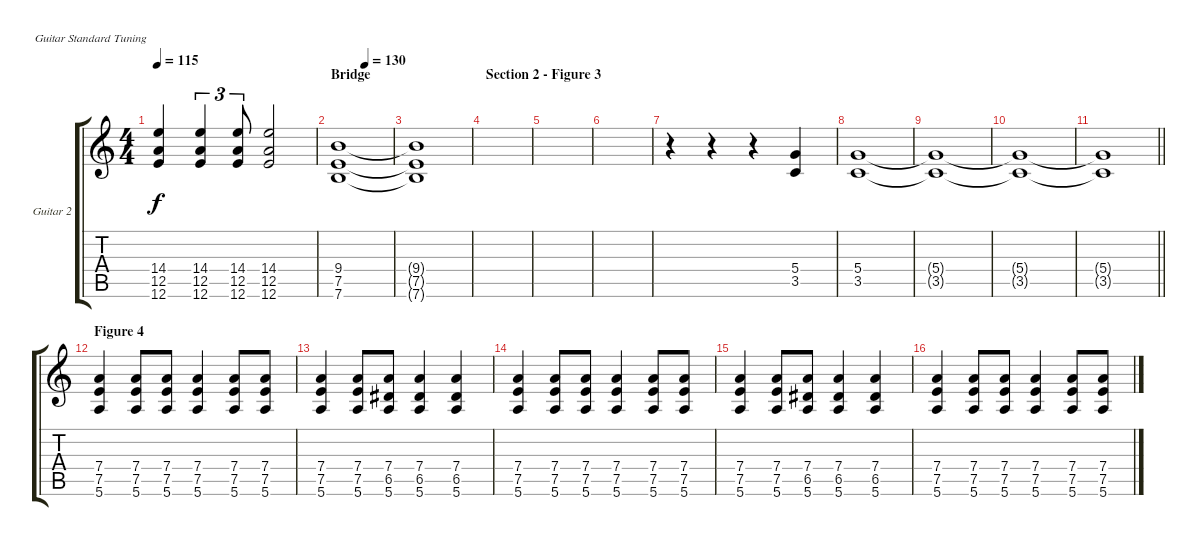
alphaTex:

\defaultSystemsLayout 4
\bracketExtendMode groupsimilarinstruments
\firstSystemTrackNameOrientation horizontal
\otherSystemsTrackNameOrientation horizontal
\track ("Guitar 2" "Guitar 2") {instrument distortionguitar}
\staff {score tabs}
\tuning (E4 B3 G3 D3 A2 E2)
\ts (4 4)
\tempo 115
\clef g2
\scale
0.333333
\ks aminor
(12.6 12.5 14.4).4{dy f} (12.6 12.5 14.4).4{tu (3 2)} (12.6 12.5 14.4).8{tu (3 2)} (12.6 12.5 14.4).2 |
\section ("" "Bridge")
\tempo (130 0.5)
\scale
0.333333 (7.6 7.5 9.4).1 |
\scale
0.333333 (7.6{t} 7.5{t} 9.4{t}).1 |
\section ("" "Section 2 - Figure 3")
\scale
0.333333 |
\scale
0.333333 |
\scale
0.333333 |
\scale
0.333333 r.4 r.4 r.4 (3.5 5.4).4 |
\scale
0.333333 (5.4 3.5).1 |
\scale
0.333333 (5.4{t} 3.5{t}).1 |
\scale
0.333333 (5.4{t} 3.5{t}).1 |
\scale
0.333333
\barLineRight lightlight
(5.4{t} 3.5{t}).1 |
\section ("" "Figure 4")
\scale
0.333333 (5.6 7.5 7.4).4 (5.6 7.5 7.4).8 (5.6 7.5 7.4).8 (5.6 7.5 7.4).4 (5.6 7.5 7.4).8 (5.6 7.5 7.4).8 |
\scale
0.333333 (5.6 7.5 7.4).4 (5.6 7.5 7.4).8 (5.6 6.5 7.4).8 (5.6 6.5 7.4).4 (5.6 6.5 7.4).4 |
\scale
0.333333 (5.6 7.5 7.4).4 (5.6 7.5 7.4).8 (5.6 7.5 7.4).8 (5.6 7.5 7.4).4 (5.6 7.5 7.4).8 (5.6 7.5 7.4).8 |
\scale
0.333333 (5.6 7.5 7.4).4 (5.6 7.5 7.4).8 (5.6 6.5 7.4).8 (5.6 6.5 7.4).4 (5.6 6.5 7.4).4 |
\scale
0.333333 (5.6 7.5 7.4).4 (5.6 7.5 7.4).8 (5.6 7.5 7.4).8 (5.6 7.5 7.4).4 (5.6 7.5 7.4).8 (5.6 7.5 7.4).8
